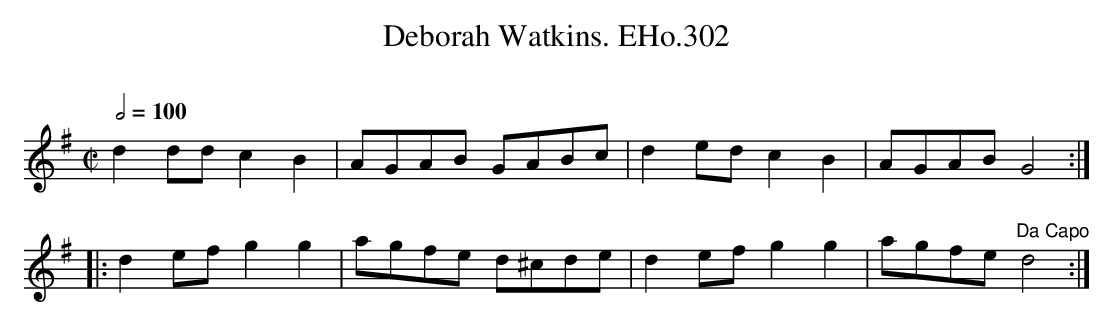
X:1
T:Deborah Watkins. EHo.302
M:C|
L:1/8
Q:1/2=100
O:
K:G
d2dd c2B2 | AGAB GABc | d2ed c2B2 | AGAB G4 :|
|: d2ef g2g2 | agfe d^cde | d2ef g2g2 | agfe "Da Capo"d4 :|
